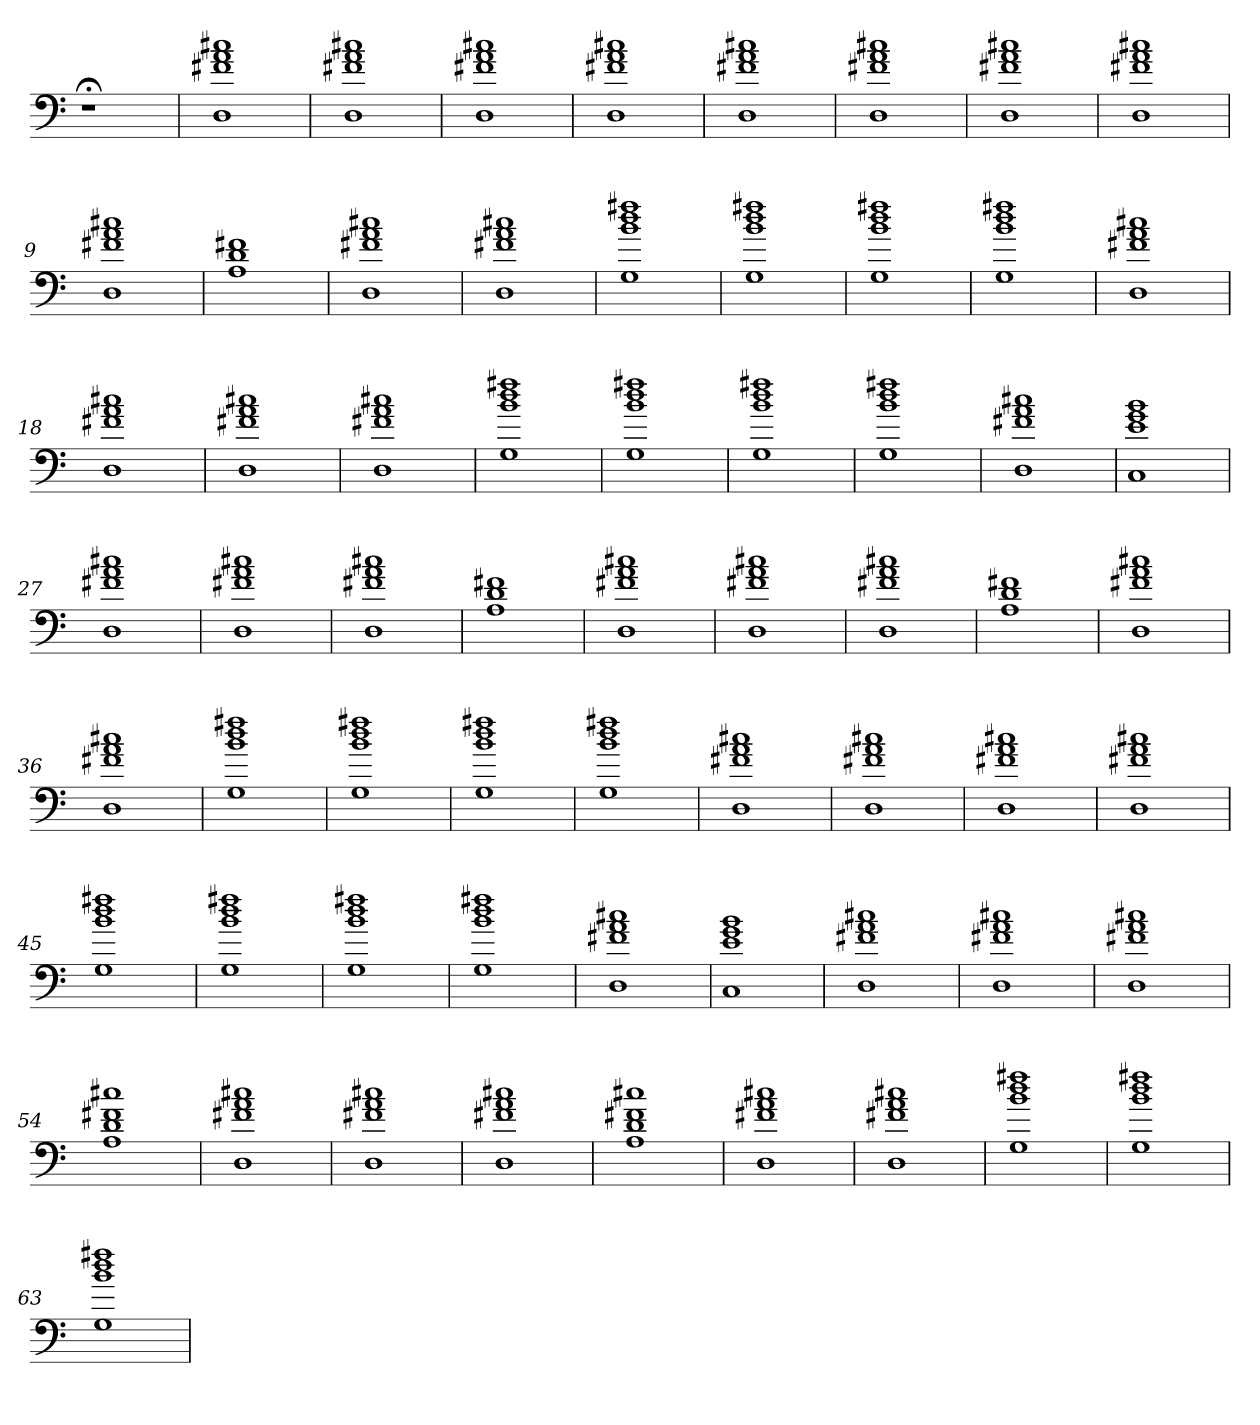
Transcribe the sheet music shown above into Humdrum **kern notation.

**kern
*part1
*staff1
=
1r;<
=1
1D 1f#X 1a 1cc#X
=2
1D 1f#X 1a 1cc#X
=3
1D 1f#X 1a 1cc#X
=4
1D 1f#X 1a 1cc#X
=5
1D 1f#X 1a 1cc#X
=6
1D 1f#X 1a 1cc#X
=7
1D 1f#X 1a 1cc#X
=8
1D 1f#X 1a 1cc#X
=9
1D 1f#X 1a 1cc#X
=10
1A 1d 1f#X
=11
1D 1f#X 1a 1cc#X
=12
1D 1f#X 1a 1cc#X
=13
1G 1b 1dd 1ff#X
=14
1G 1b 1dd 1ff#X
=15
1G 1b 1dd 1ff#X
=16
1G 1b 1dd 1ff#X
=17
1D 1f#X 1a 1cc#X
=18
1D 1f#X 1a 1cc#X
=19
1D 1f#X 1a 1cc#X
=20
1D 1f#X 1a 1cc#X
=21
1G 1b 1dd 1ff#X
=22
1G 1b 1dd 1ff#X
=23
1G 1b 1dd 1ff#X
=24
1G 1b 1dd 1ff#X
=25
1D 1f#X 1a 1cc#X
=26
1C 1e 1g 1b
=27
1D 1f#X 1a 1cc#X
=28
1D 1f#X 1a 1cc#X
=29
1D 1f#X 1a 1cc#X
=30
1A 1d 1f#X
=31
1D 1f#X 1a 1cc#X
=32
1D 1f#X 1a 1cc#X
=33
1D 1f#X 1a 1cc#X
=34
1A 1d 1f#X
=35
1D 1f#X 1a 1cc#X
=36
1D 1f#X 1a 1cc#X
=37
1G 1b 1dd 1ff#X
=38
1G 1b 1dd 1ff#X
=39
1G 1b 1dd 1ff#X
=40
1G 1b 1dd 1ff#X
=41
1D 1f#X 1a 1cc#X
=42
1D 1f#X 1a 1cc#X
=43
1D 1f#X 1a 1cc#X
=44
1D 1f#X 1a 1cc#X
=45
1G 1b 1dd 1ff#X
=46
1G 1b 1dd 1ff#X
=47
1G 1b 1dd 1ff#X
=48
1G 1b 1dd 1ff#X
=49
1D 1f#X 1a 1cc#X
=50
1C 1e 1g 1b
=51
1D 1f#X 1a 1cc#X
=52
1D 1f#X 1a 1cc#X
=53
1D 1f#X 1a 1cc#X
=54
1A 1d 1f#X 1cc#X
=55
1D 1f#X 1a 1cc#X
=56
1D 1f#X 1a 1cc#X
=57
1D 1f#X 1a 1cc#X
=58
1A 1d 1f#X 1cc#X
=59
1D 1f#X 1a 1cc#X
=60
1D 1f#X 1a 1cc#X
=61
1G 1b 1dd 1ff#X
=62
1G 1b 1dd 1ff#X
=63
1G 1b 1dd 1ff#X
=
*-
